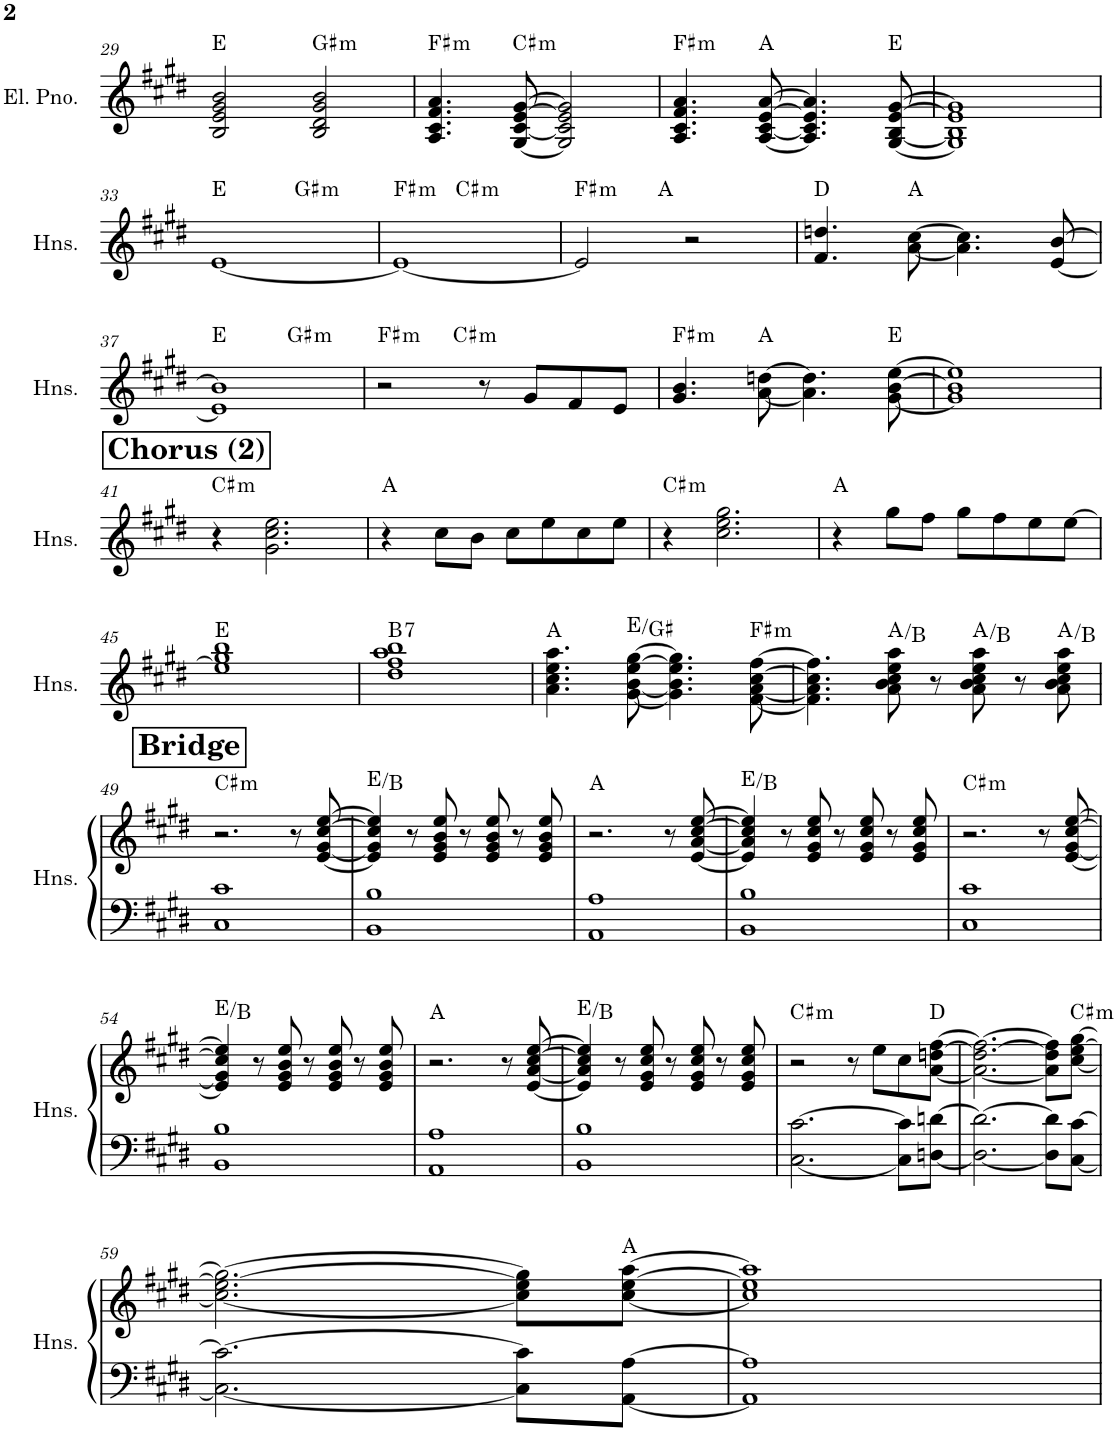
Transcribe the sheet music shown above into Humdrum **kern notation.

**kern	**harte	**kern	**kern	**harte
*part2	*part2	*part1	*part1	*part1
*staff3	*	*staff2	*staff1	*
*I"Electric Piano	*	*I"Horns	*	*
*I'El. Pno.	*	*I'Hns.	*	*
!!LO:PB:g=z
*clefG2	*	*clefF4	*clefG2	*
*	*	*Trd1c2	*Trd1c2	*
*k[f#c#g#d#]	*	*k[f#c#g#d#]	*k[f#c#g#d#]	*
*M4/4	*	*M4/4	*M4/4	*
=29	=29	=29	=29	=29
2B/ 2e/ 2g#/ 2b/	E:maj	1r	1r	.
!	!LO:H:kt=m	!	!	!
2B/ 2d#/ 2g#/ 2b/	G#:min	.	.	.
=30	=30	=30	=30	=30
!	!LO:H:kt=m	!	!	!
4.A/ 4.c#/ 4.f#/ 4.a/	F#:min	1r	1r	.
!	!LO:H:kt=m	!	!	!
[8G#/ [8c#/ [8e/ [8g#/	C#:min	.	.	.
2G#/] 2c#/] 2e/] 2g#/]	.	.	.	.
=31	=31	=31	=31	=31
!	!LO:H:kt=m	!	!	!
4.A/ 4.c#/ 4.f#/ 4.a/	F#:min	1r	1r	.
[8A/ [8c#/ [8e/ [8a/	A:maj	.	.	.
4.A/] 4.c#/] 4.e/] 4.a/]	.	.	.	.
[8G#/ [8B/ [8e/ [8g#/	E:maj	.	.	.
=32	=32	=32	=32	=32
1G#] 1B] 1e] 1g#]	.	1r	1r	.
!!LO:LB:g=z
=33	=33	=33	=33	=33
*	*	*	*^	*
1r	.	1r	[1e	2ryy	E:maj
!	!	!	!	!	!LO:H:kt=m
.	.	.	.	2ryy	G#:min
=34	=34	=34	=34	=34	=34
!	!	!	!	!	!LO:H:kt=m
1r	.	1r	1e_	4.ryy	F#:min
!	!	!	!	!	!LO:H:kt=m
.	.	.	.	2ryy	C#:min
.	.	.	.	8ryy	.
=35	=35	=35	=35	=35	=35
!	!	!	!	!	!LO:H:kt=m
1r	.	1r	2e/]	4.ryy	F#:min
.	.	.	.	2ryy	A:maj
.	.	.	2r	.	.
.	.	.	.	8ryy	.
*	*	*	*v	*v	*
=36	=36	=36	=36	=36
1r	.	1r	4.f#/ 4.ddn/	D:maj
.	.	.	[8a\ [8cc#\	A:maj
.	.	.	4.a\] 4.cc#\]	.
.	.	.	[8e/ [8b/	.
!!LO:LB:g=z
=37	=37	=37	=37	=37
*	*	*	*^	*
1r	.	1r	1e] 1b]	2ryy	E:maj
!	!	!	!	!	!LO:H:kt=m
.	.	.	.	2ryy	G#:min
=38	=38	=38	=38	=38	=38
!	!	!	!	!	!LO:H:kt=m
1r	.	1r	2r	4.ryy	F#:min
!	!	!	!	!	!LO:H:kt=m
.	.	.	.	2ryy	C#:min
.	.	.	8r	.	.
.	.	.	8g#/L	.	.
.	.	.	8f#/	.	.
.	.	.	8e/J	8ryy	.
=39	=39	=39	=39	=39	=39
!	!	!	!	!	!LO:H:kt=m
*	*	*	*v	*v	*
1r	.	1r	4.g#/ 4.b/	F#:min
.	.	.	[8a\ [8ddn\	A:maj
.	.	.	4.a\] 4.dd\]	.
.	.	.	[8g#\ [8b\ [8ee\	E:maj
=40	=40	=40	=40	=40
1r	.	1r	1g#] 1b] 1ee]	.
!!LO:LB:g=z
!!LO:REH:place=s1:a:B:cj:fs=14:t=Chorus (2)
=41	=41	=41	=41	=41
!	!	!	!	!LO:H:kt=m
1r	.	1r	4r	C#:min
.	.	.	2.g#\ 2.cc#\ 2.ee\	.
=42	=42	=42	=42	=42
1r	.	1r	4r	A:maj
.	.	.	8cc#\L	.
.	.	.	8b\J	.
.	.	.	8cc#\L	.
.	.	.	8ee\	.
.	.	.	8cc#\	.
.	.	.	8ee\J	.
=43	=43	=43	=43	=43
!	!	!	!	!LO:H:kt=m
1r	.	1r	4r	C#:min
.	.	.	2.cc#\ 2.ee\ 2.gg#\	.
=44	=44	=44	=44	=44
1r	.	1r	4r	A:maj
.	.	.	8gg#\L	.
.	.	.	8ff#\J	.
.	.	.	8gg#\L	.
.	.	.	8ff#\	.
.	.	.	8ee\	.
.	.	.	[8ee\J	.
!!LO:LB:g=z
=45	=45	=45	=45	=45
1r	.	1r	1ee] 1gg# 1bb	E:maj
=46	=46	=46	=46	=46
!	!	!	!	!LO:H:kt=7
1r	.	1r	1dd# 1ff# 1aa 1bb	B:7
=47	=47	=47	=47	=47
1r	.	1r	4.a\ 4.cc#\ 4.ee\ 4.aa\	A:maj
.	.	.	[8g#\ [8b\ [8ee\ [8gg#\	E:maj/3
.	.	.	4.g#\] 4.b\] 4.ee\] 4.gg#\]	.
!	!	!	!	!LO:H:kt=m
.	.	.	[8f#\ [8a\ [8cc#\ [8ff#\	F#:min
=48	=48	=48	=48	=48
1r	.	1r	4.f#\] 4.a\] 4.cc#\] 4.ff#\]	.
.	.	.	8a\ 8b\ 8cc#\ 8ee\ 8aa\	A:maj/2
.	.	.	8r	.
.	.	.	8a\ 8b\ 8cc#\ 8ee\ 8aa\	A:maj/2
.	.	.	8r	.
.	.	.	8a\ 8b\ 8cc#\ 8ee\ 8aa\	A:maj/2
!!LO:LB:g=z
!!LO:REH:place=s1:a:B:cj:fs=14:t=Bridge
=49	=49	=49	=49	=49
!	!	!	!	!LO:H:kt=m
1r	.	1C# 1c#	2.r	C#:min
.	.	.	8r	.
.	.	.	[8e/ [8g#/ [8cc#/ [8ee/	.
=50	=50	=50	=50	=50
1r	.	1BB 1B	4e/] 4g#/] 4cc#/] 4ee/]	E:maj/5
.	.	.	8r	.
.	.	.	8e/ 8g#/ 8b/ 8ee/	.
.	.	.	8r	.
.	.	.	8e/ 8g#/ 8b/ 8ee/	.
.	.	.	8r	.
.	.	.	8e/ 8g#/ 8b/ 8ee/	.
=51	=51	=51	=51	=51
1r	.	1AA 1A	2.r	A:maj
.	.	.	8r	.
.	.	.	[8e/ [8a/ [8cc#/ [8ee/	.
=52	=52	=52	=52	=52
1r	.	1BB 1B	4e/] 4a/] 4cc#/] 4ee/]	E:maj/5
.	.	.	8r	.
.	.	.	8e/ 8g#/ 8cc#/ 8ee/	.
.	.	.	8r	.
.	.	.	8e/ 8g#/ 8cc#/ 8ee/	.
.	.	.	8r	.
.	.	.	8e/ 8g#/ 8cc#/ 8ee/	.
=53	=53	=53	=53	=53
!	!	!	!	!LO:H:kt=m
1r	.	1C# 1c#	2.r	C#:min
.	.	.	8r	.
.	.	.	[8e/ [8g#/ [8cc#/ [8ee/	.
!!LO:LB:g=z
=54	=54	=54	=54	=54
1r	.	1BB 1B	4e/] 4g#/] 4cc#/] 4ee/]	E:maj/5
.	.	.	8r	.
.	.	.	8e/ 8g#/ 8b/ 8ee/	.
.	.	.	8r	.
.	.	.	8e/ 8g#/ 8b/ 8ee/	.
.	.	.	8r	.
.	.	.	8e/ 8g#/ 8b/ 8ee/	.
=55	=55	=55	=55	=55
1r	.	1AA 1A	2.r	A:maj
.	.	.	8r	.
.	.	.	[8e/ [8a/ [8cc#/ [8ee/	.
=56	=56	=56	=56	=56
1r	.	1BB 1B	4e/] 4a/] 4cc#/] 4ee/]	E:maj/5
.	.	.	8r	.
.	.	.	8e/ 8g#/ 8cc#/ 8ee/	.
.	.	.	8r	.
.	.	.	8e/ 8g#/ 8cc#/ 8ee/	.
.	.	.	8r	.
.	.	.	8e/ 8g#/ 8cc#/ 8ee/	.
=57	=57	=57	=57	=57
!	!	!	!	!LO:H:kt=m
1r	.	[2.C#\ [2.c#\	2r	C#:min
.	.	.	8r	.
.	.	.	8ee\L	.
.	.	8C#\] 8c#\]L	8cc#\	.
.	.	[8Dn\ [8dn\J	[8a\ [8ddn\ [8ff#\J	D:maj
=58	=58	=58	=58	=58
1r	.	2.D\_ 2.d\_	2.a\_ 2.dd\_ 2.ff#\_	.
.	.	8D\] 8d\]L	8a\] 8dd\] 8ff#\]L	.
!	!	!	!	!LO:H:kt=m
.	.	[8C#\ [8c#\J	[8cc#\ [8ee\ [8gg#\J	C#:min
!!LO:LB:g=z
=59	=59	=59	=59	=59
1r	.	2.C#\_ 2.c#\_	2.cc#\_ 2.ee\_ 2.gg#\_	.
.	.	8C#\] 8c#\]L	8cc#\] 8ee\] 8gg#\]L	.
.	.	[8AA\ [8A\J	[8cc#\ [8ee\ [8aa\J	A:maj
=60	=60	=60	=60	=60
1r	.	1AA] 1A]	1cc#] 1ee] 1aa]	.
=	=	=	=	=
*-	*-	*-	*-	*-
